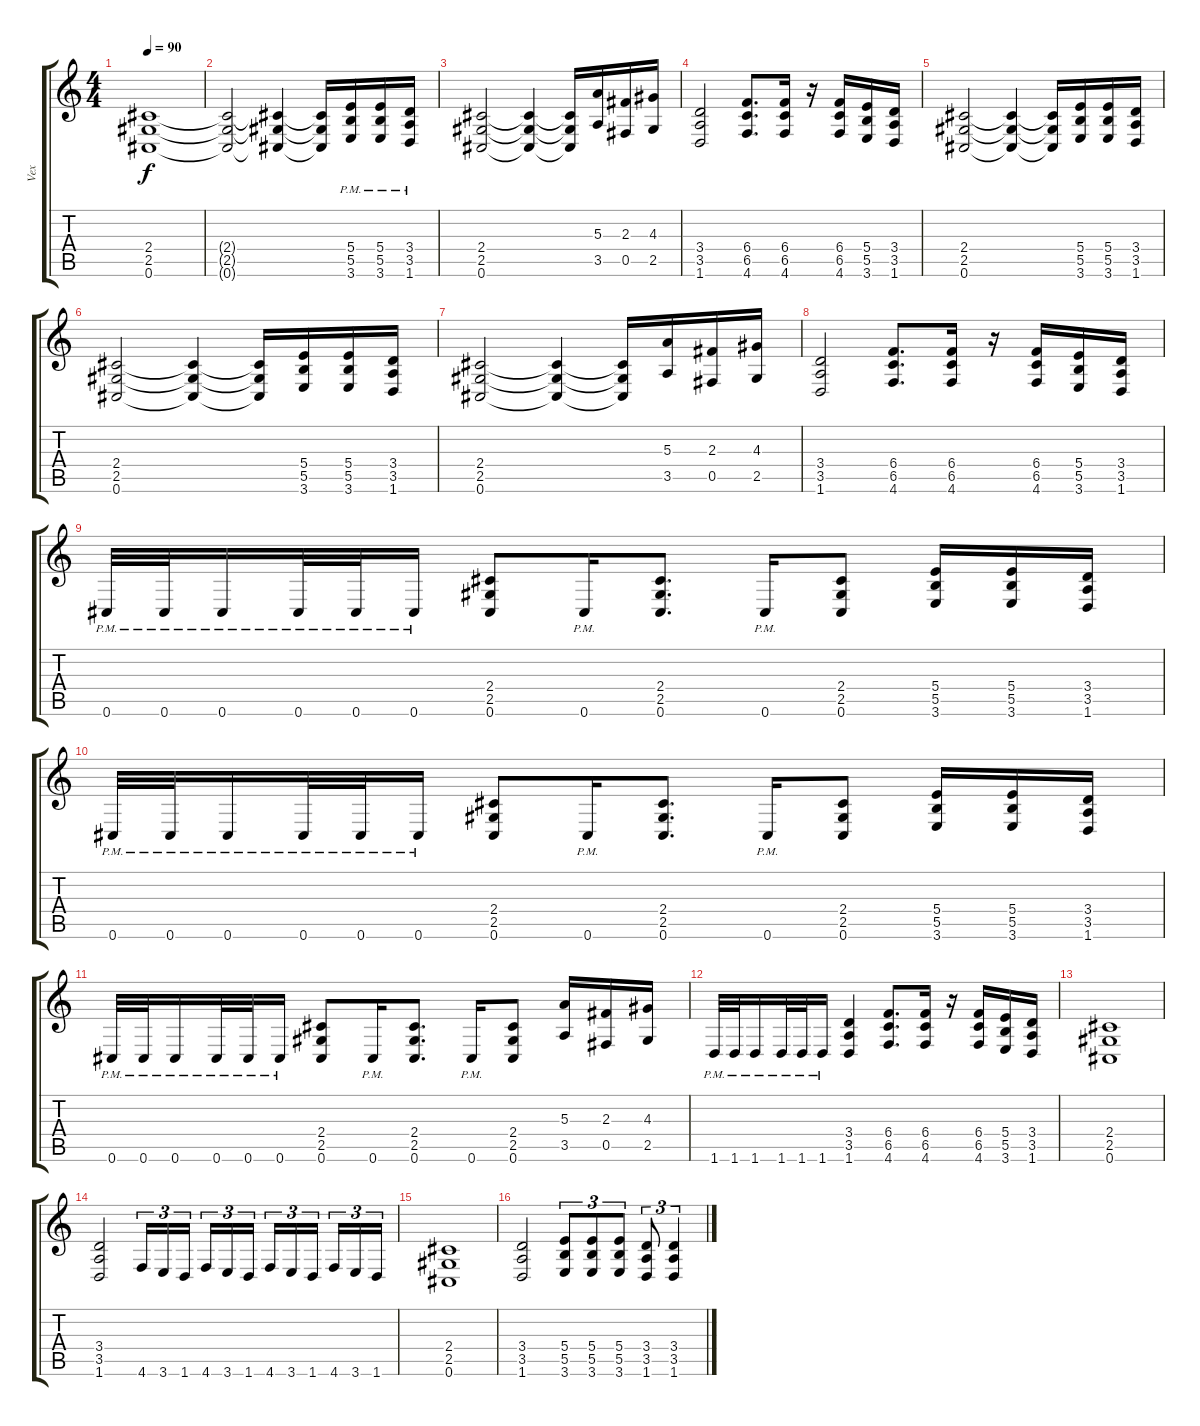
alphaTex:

\track ("Vex" "Vex") {instrument distortionguitar}
\staff {score tabs}
\tuning (Db4 Ab3 E3 B2 Gb2 Db2) {hide}
\ts (4 4)
\tempo 90
\clef g2
\ks c
(2.4 2.5 0.6).1{dy f} |
(2.4{t} 2.5{t} 0.6{t}).2 (2.4{t} 2.5{t} 0.6{t}).4 (2.4{t} 2.5{t} 0.6{t}).16 (5.4{pm} 5.5{pm} 3.6{pm}).16 (5.4{pm} 5.5{pm} 3.6{pm}).16 (3.4{pm} 3.5{pm} 1.6{pm}).16 |
(2.4 2.5 0.6).2 (2.4{t} 2.5{t} 0.6{t}).4 (2.4{t} 2.5{t} 0.6{t}).16 (5.3 3.5).16 (2.3 0.5).16 (4.3 2.5).16 |
(3.4 3.5 1.6).2 (6.4 6.5 4.6).8{d} (6.4 6.5 4.6).16 r.16 (6.4 6.5 4.6).16 (5.4 5.5 3.6).16 (3.4 3.5 1.6).16 |
(2.4 2.5 0.6).2 (2.4{t} 2.5{t} 0.6{t}).4 (2.4{t} 2.5{t} 0.6{t}).16 (5.4 5.5 3.6).16 (5.4 5.5 3.6).16 (3.4 3.5 1.6).16 |
(2.4 2.5 0.6).2 (2.4{t} 2.5{t} 0.6{t}).4 (2.4{t} 2.5{t} 0.6{t}).16 (5.4 5.5 3.6).16 (5.4 5.5 3.6).16 (3.4 3.5 1.6).16 |
(2.4 2.5 0.6).2 (2.4{t} 2.5{t} 0.6{t}).4 (2.4{t} 2.5{t} 0.6{t}).16 (5.3 3.5).16 (2.3 0.5).16 (4.3 2.5).16 |
(3.4 3.5 1.6).2 (6.4 6.5 4.6).8{d} (6.4 6.5 4.6).16 r.16 (6.4 6.5 4.6).16 (5.4 5.5 3.6).16 (3.4 3.5 1.6).16 |
0.6{pm}.32 0.6{pm}.32 0.6{pm}.16 0.6{pm}.32 0.6{pm}.32 0.6{pm}.16 (2.4 2.5 0.6).8 0.6{pm}.16 (2.4 2.5 0.6).8{d} 0.6{pm}.16 (2.4 2.5 0.6).8 (5.4 5.5 3.6).16 (5.4 5.5 3.6).16 (3.4 3.5 1.6).16 |
0.6{pm}.32 0.6{pm}.32 0.6{pm}.16 0.6{pm}.32 0.6{pm}.32 0.6{pm}.16 (2.4 2.5 0.6).8 0.6{pm}.16 (2.4 2.5 0.6).8{d} 0.6{pm}.16 (2.4 2.5 0.6).8 (5.4 5.5 3.6).16 (5.4 5.5 3.6).16 (3.4 3.5 1.6).16 |
0.6{pm}.32 0.6{pm}.32 0.6{pm}.16 0.6{pm}.32 0.6{pm}.32 0.6{pm}.16 (2.4 2.5 0.6).8 0.6{pm}.16 (2.4 2.5 0.6).8{d} 0.6{pm}.16 (2.4 2.5 0.6).8 (5.3 3.5).16 (2.3 0.5).16 (4.3 2.5).16 |
1.6{pm}.32 1.6{pm}.32 1.6{pm}.16 1.6{pm}.32 1.6{pm}.32 1.6{pm}.16 (3.4 3.5 1.6).4 (6.4 6.5 4.6).8{d} (6.4 6.5 4.6).16 r.16 (6.4 6.5 4.6).16 (5.4 5.5 3.6).16 (3.4 3.5 1.6).16 |
(2.4 2.5 0.6).1 |
(3.4 3.5 1.6).2 4.6.16{tu (3 2)} 3.6.16{tu (3 2)} 1.6.16{tu (3 2) beam splitsecondary} 4.6.16{tu (3 2)} 3.6.16{tu (3 2)} 1.6.16{tu (3 2)} 4.6.16{tu (3 2)} 3.6.16{tu (3 2)} 1.6.16{tu (3 2) beam splitsecondary} 4.6.16{tu (3 2)} 3.6.16{tu (3 2)} 1.6.16{tu (3 2)} |
(2.4 2.5 0.6).1 |
(3.4 3.5 1.6).2 (5.4 5.5 3.6).8{tu (3 2)} (5.4 5.5 3.6).8{tu (3 2)} (5.4 5.5 3.6).8{tu (3 2)} (3.4 3.5 1.6).8{tu (3 2)} (3.4 3.5 1.6).4{tu (3 2)}
